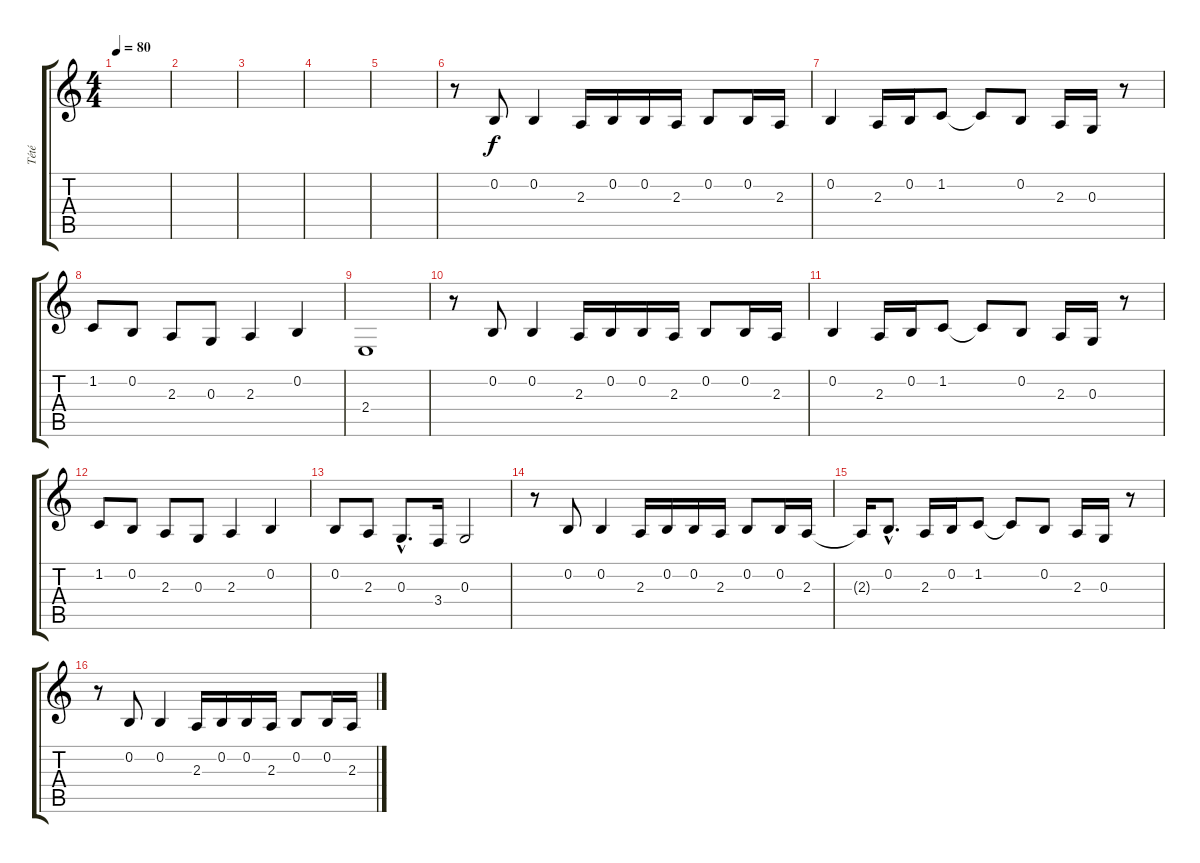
\track ("Tété" "Tété") {instrument lead6voice}
\staff {score tabs}
\tuning (E4 B3 G3 D3 A2 E2) {hide}
\ts (4 4)
\tempo 80
\clef g2
\ks c
|
|
|
|
|
r.8 0.2.8 0.2.4 2.3.16 0.2.16 0.2.16 2.3.16 0.2.8 0.2.16 2.3.16 |
0.2.4 2.3.16 0.2.16 1.2.8 1.2{t}.8 0.2.8 2.3.16 0.3.16 r.8 |
1.2.8 0.2.8 2.3.8 0.3.8 2.3.4 0.2.4 |
2.4.1 |
r.8 0.2.8 0.2.4 2.3.16 0.2.16 0.2.16 2.3.16 0.2.8 0.2.16 2.3.16 |
0.2.4 2.3.16 0.2.16 1.2.8 1.2{t}.8 0.2.8 2.3.16 0.3.16 r.8 |
1.2.8 0.2.8 2.3.8 0.3.8 2.3.4 0.2.4 |
0.2.8 2.3.8 0.3{hac}.8{d} 3.4.16 0.3.2 |
r.8 0.2.8 0.2.4 2.3.16 0.2.16 0.2.16 2.3.16 0.2.8 0.2.16 2.3.16 |
2.3{t}.16 0.2{hac}.8{d} 2.3.16 0.2.16 1.2.8 1.2{t}.8 0.2.8 2.3.16 0.3.16 r.8 |
r.8 0.2.8 0.2.4 2.3.16 0.2.16 0.2.16 2.3.16 0.2.8 0.2.16 2.3.16
